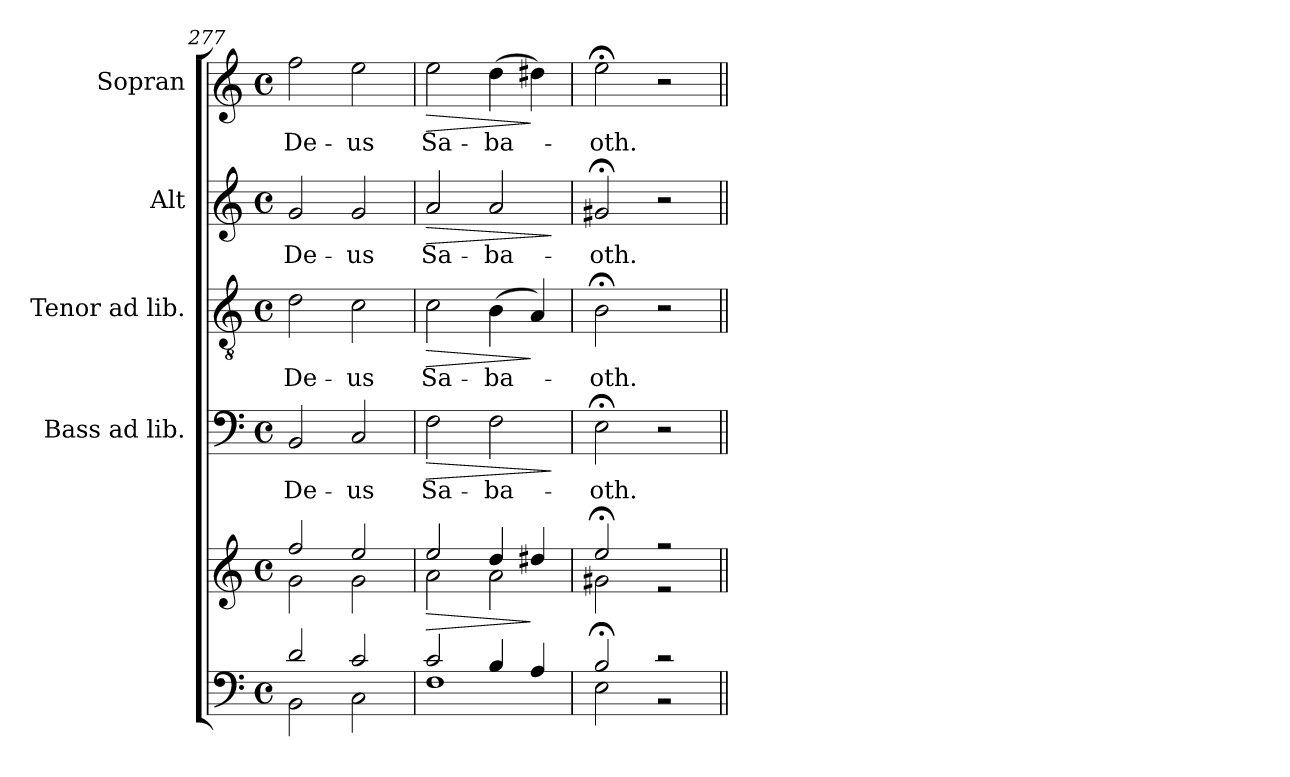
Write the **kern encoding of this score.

**kern	**kern	**dynam	**kern	**text	**dynam	**kern	**text	**dynam	**kern	**text	**dynam	**kern	**text	**dynam
*part5	*part5	*part5	*part4	*part4	*part4	*part3	*part3	*part3	*part2	*part2	*part2	*part1	*part1	*part1
*staff6	*staff5	*staff5/6	*staff4	*staff4	*staff4	*staff3	*staff3	*staff3	*staff2	*staff2	*staff2	*staff1	*staff1	*staff1
*	*	*	*I"Bass ad lib.	*	*	*I"Tenor ad lib.	*	*	*I"Alt	*	*	*I"Sopran	*	*
*	*	*	*I'B.	*	*	*I'T.	*	*	*I'A.	*	*	*I'S.	*	*
*clefF4	*clefG2	*	*clefF4	*	*	*clefGv2	*	*	*clefG2	*	*	*clefG2	*	*
*k[]	*k[]	*	*k[]	*	*	*k[]	*	*	*k[]	*	*	*k[]	*	*
*C:	*C:	*	*C:	*	*	*C:	*	*	*C:	*	*	*C:	*	*
*M4/4	*M4/4	*	*M4/4	*	*	*M4/4	*	*	*M4/4	*	*	*M4/4	*	*
*met(c)	*met(c)	*	*met(c)	*	*	*met(c)	*	*	*met(c)	*	*	*met(c)	*	*
=277	=277	=277	=277	=277	=277	=277	=277	=277	=277	=277	=277	=277	=277	=277
*^	*^	*	*	*	*	*	*	*	*	*	*	*	*	*
!	!	!	!	!	!	!LO:LY:b	!	!	!LO:LY:b	!	!	!LO:LY:b	!	!	!LO:LY:b	!
2d/	2BB\	2ff/	2g\	.	2BB/	De-	.	2d\	De-	.	2g/	De-	.	2ff\	De-	.
!	!	!	!	!	!	!LO:LY:b	!	!	!LO:LY:b	!	!	!LO:LY:b	!	!	!LO:LY:b	!
2c/	2C\	2ee/	2g\	.	2C/	-us	.	2c\	-us	.	2g/	-us	.	2ee\	-us	.
!!LO:LB:g=z
=278	=278	=278	=278	=278	=278	=278	=278	=278	=278	=278	=278	=278	=278	=278	=278	=278
!	!	!	!	!LO:HP:b	!	!LO:LY:b	!LO:HP:b	!	!LO:LY:b	!LO:HP:b	!	!LO:LY:b	!LO:HP:b	!	!LO:LY:b	!LO:HP:b
2c/	1F	2ee/	2a\	>	2F\	Sa-	>	2c\	Sa-	>	2a/	Sa-	>	2ee\	Sa-	>
!	!	!	!	!	!	!LO:LY:b	!	!	!LO:LY:b	!	!	!LO:LY:b	!	!	!LO:LY:b	!
4B/	.	4dd/	2a\	.	2F\	-ba-	.	(>4B\	-ba-	.	2a/	-ba-	.	(>4dd\	-ba-	.
4A/	.	4dd#X/	.	]	.	.	.	4A/)	.	]	.	.	.	4dd#X\)	.	]
*v	*v	*	*	*	*	*	*	*	*	*	*	*	*	*	*	*
*	*v	*v	*	*	*	*	*	*	*	*	*	*	*	*	*
.	.	.	.	.	]	.	.	.	.	.	]	.	.	.
=279	=279	=279	=279	=279	=279	=279	=279	=279	=279	=279	=279	=279	=279	=279
*^	*^	*	*	*	*	*	*	*	*	*	*	*	*	*
!	!	!	!	!	!	!LO:LY:b	!	!	!LO:LY:b	!	!	!LO:LY:b	!	!	!LO:LY:b	!
2B;/	2E\	2ee;</	2g#X\	.	2E;<\	-oth.	.	2B;<\	-oth.	.	2g#X;</	-oth.	.	2ee;<\	-oth.	.
2r	2r	2r	2r	.	2r	.	.	2r	.	.	2r	.	.	2r	.	.
*v	*v	*	*	*	*	*	*	*	*	*	*	*	*	*	*	*
*	*v	*v	*	*	*	*	*	*	*	*	*	*	*	*	*
=||	=||	=||	=||	=||	=||	=||	=||	=||	=||	=||	=||	=||	=||	=||
*-	*-	*-	*-	*-	*-	*-	*-	*-	*-	*-	*-	*-	*-	*-
